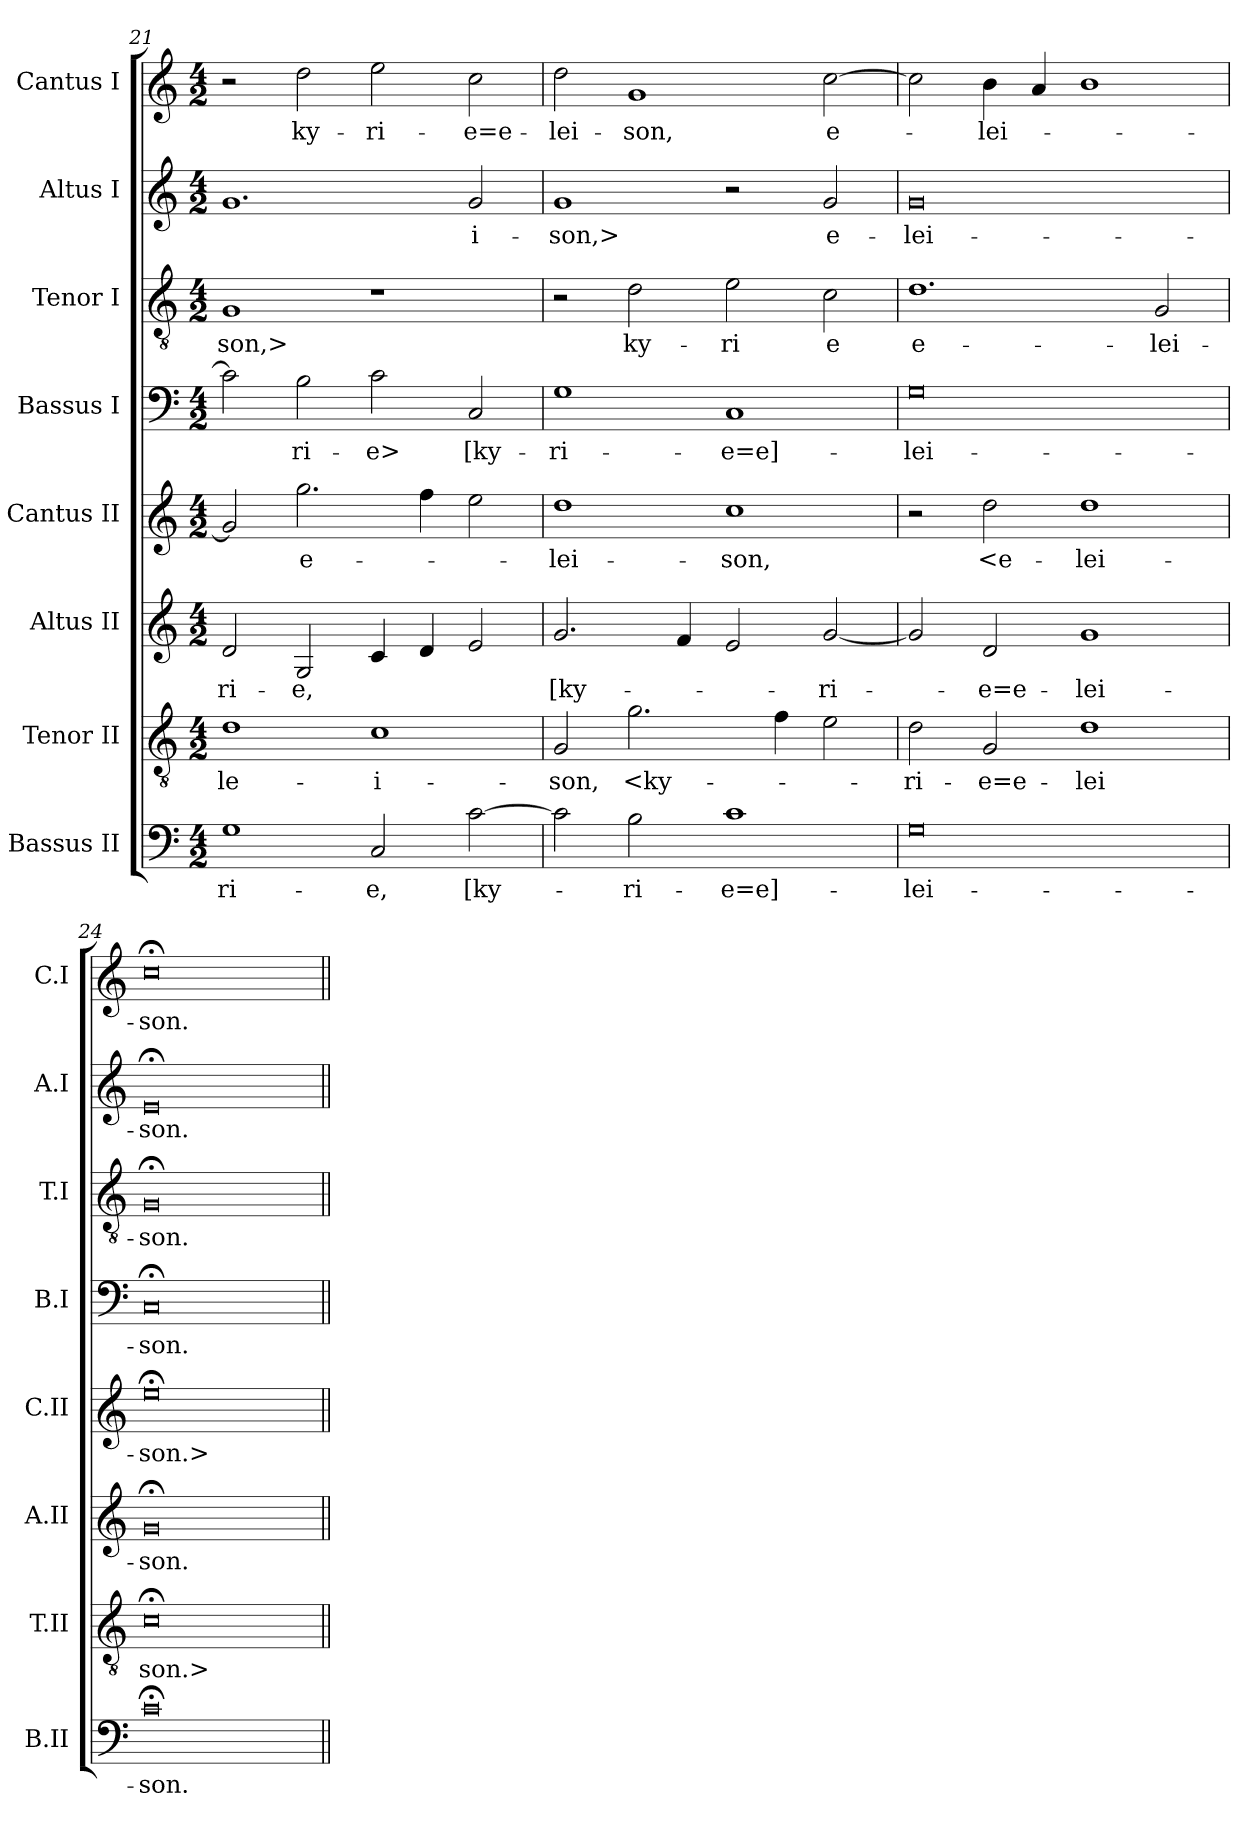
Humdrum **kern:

**kern	**text	**kern	**text	**kern	**text	**kern	**text	**kern	**text	**kern	**text	**kern	**text	**kern	**text
*part8	*part8	*part7	*part7	*part6	*part6	*part5	*part5	*part4	*part4	*part3	*part3	*part2	*part2	*part1	*part1
*staff8	*staff8	*staff7	*staff7	*staff6	*staff6	*staff5	*staff5	*staff4	*staff4	*staff3	*staff3	*staff2	*staff2	*staff1	*staff1
*I"Bassus II	*	*I"Tenor II	*	*I"Altus II	*	*I"Cantus II	*	*I"Bassus I	*	*I"Tenor I	*	*I"Altus I	*	*I"Cantus I	*
*I'B.II	*	*I'T.II	*	*I'A.II	*	*I'C.II	*	*I'B.I	*	*I'T.I	*	*I'A.I	*	*I'C.I	*
*clefF4	*	*clefGv2	*	*clefG2	*	*clefG2	*	*clefF4	*	*clefGv2	*	*clefG2	*	*clefG2	*
*	*	*ITrd7c12	*	*	*	*	*	*	*	*ITrd7c12	*	*	*	*	*
*k[]	*	*k[]	*	*k[]	*	*k[]	*	*k[]	*	*k[]	*	*k[]	*	*k[]	*
*C:	*	*C:	*	*C:	*	*C:	*	*C:	*	*C:	*	*C:	*	*C:	*
*M4/2	*	*M4/2	*	*M4/2	*	*M4/2	*	*M4/2	*	*M4/2	*	*M4/2	*	*M4/2	*
=21	=21	=21	=21	=21	=21	=21	=21	=21	=21	=21	=21	=21	=21	=21	=21
1G\	-ri-	1D\	-le-	2d/	-ri-	2g/]	.	2c\]	.	1GG/	-son,>	1.g/	.	2r	.
.	.	.	.	2G/	-e,	2.gg\	e-	2B\	-ri-	.	.	.	.	2dd\	ky-
2C/	-e,	1C\	-i-	4c/	.	.	.	2c\	-e>	1r	.	.	.	2ee\	-ri-
.	.	.	.	4d/	.	4ff\	.	.	.	.	.	.	.	.	.
[2c\	[ky-	.	.	2e/	.	2ee\	.	2C/	[ky-	.	.	2g/	-i-	2cc\	-e=e-
=22	=22	=22	=22	=22	=22	=22	=22	=22	=22	=22	=22	=22	=22	=22	=22
2c\]	.	2GG/	son,	2.g/	[ky-	1dd\	-lei-	1G\	-ri-	2r	.	1g/	-son,>	2dd\	-lei-
2B\	-ri-	2.G\	<ky-	.	.	.	.	.	.	2D\	ky-	.	.	1g/	-son,
.	.	.	.	4f/	.	.	.	.	.	.	.	.	.	.	.
1c\	-e=e]-	.	.	2e/	.	1cc\	-son,	1C/	-e=e]-	2E\	-ri	2r	.	.	.
.	.	4F\	.	.	.	.	.	.	.	.	.	.	.	.	.
.	.	2E\	.	[2g/	-ri-	.	.	.	.	2C\	e	2g/	e-	[2cc\	e-
=23	=23	=23	=23	=23	=23	=23	=23	=23	=23	=23	=23	=23	=23	=23	=23
0G\	-lei-	2D\	-ri-	2g/]	.	2r	.	0G\	-lei-	1.D\	e-	0g/	-lei-	2cc\]	.
.	.	2GG/	-e=e-	2d/	-e=e-	2dd\	<e-	.	.	.	.	.	.	4b\	-lei-
.	.	.	.	.	.	.	.	.	.	.	.	.	.	4a/	.
.	.	1D\	-lei	1g/	-lei-	1dd\	-lei-	.	.	.	.	.	.	1b\	.
.	.	.	.	.	.	.	.	.	.	2GG/	-lei-	.	.	.	.
=24	=24	=24	=24	=24	=24	=24	=24	=24	=24	=24	=24	=24	=24	=24	=24
0c;<\	-son.	0C;<\	son.>	0g;</	-son.	0ee;<\	-son.>	0C;</	-son.	0GG;</	-son.	0e;</	-son.	0cc;<\	-son.
=||	=||	=||	=||	=||	=||	=||	=||	=||	=||	=||	=||	=||	=||	=||	=||
*-	*-	*-	*-	*-	*-	*-	*-	*-	*-	*-	*-	*-	*-	*-	*-
